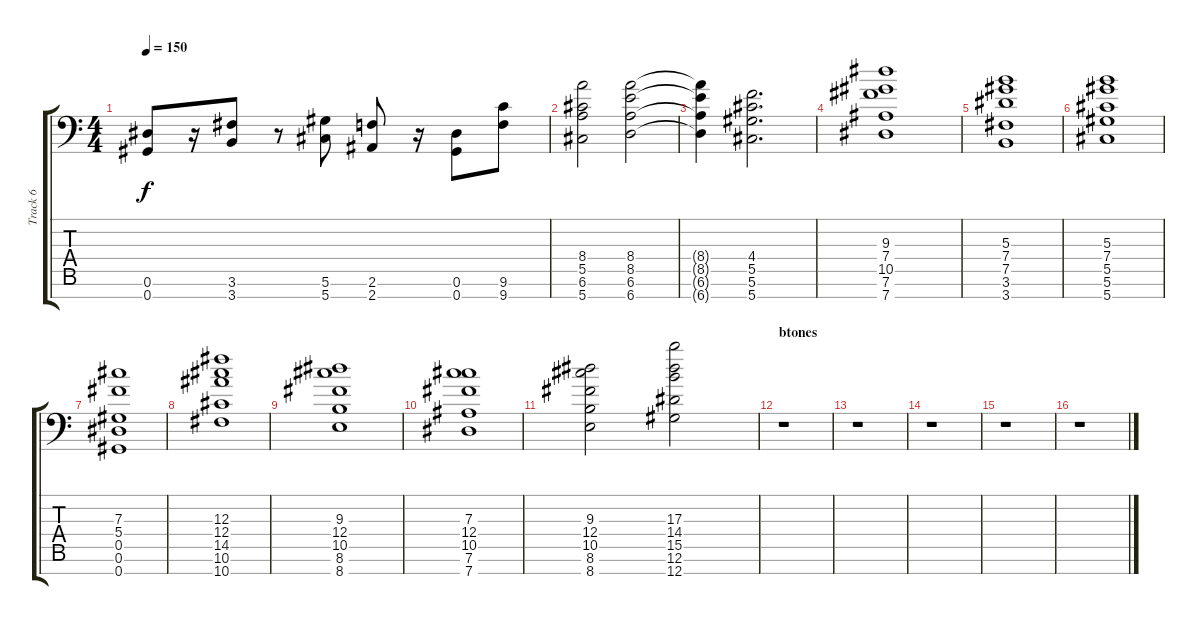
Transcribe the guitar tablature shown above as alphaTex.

\track ("Track 6" "Track 6") {instrument distortionguitar}
\staff {score tabs}
\tuning (Eb4 Bb3 Gb3 Db3 Ab2 Eb2 Ab1) {hide}
\ts (4 4)
\tempo 150
\clef f4
\ks c
(0.6 0.7).8{dy f} r.16 (3.6 3.7).8 r.8 (5.6 5.7).8 (2.6 2.7).8 r.16 (0.6 0.7).8 (9.6 9.7).8 |
(8.4 5.5 6.6 5.7).2 (8.4 8.5 6.6 6.7).2 |
(8.4{t} 8.5{t} 6.6{t} 6.7{t}).4 (4.4 5.5 5.6 5.7).2{d} |
(9.3 7.4 10.5 7.6 7.7).1 |
(5.3 7.4 7.5 3.6 3.7).1 |
(5.3 7.4 5.5 5.6 5.7).1 |
(7.3 5.4 0.5 0.6 0.7).1 |
(12.3 12.4 14.5 10.6 10.7).1 |
(9.3 12.4 10.5 8.6 8.7).1 |
(7.3 12.4 10.5 7.6 7.7).1 |
(9.3 12.4 10.5 8.6 8.7).2 (17.3 14.4 15.5 12.6 12.7).2 |
\section ("" "btones")
r.1 |
r.1 |
r.1 |
r.1 |
r.1
